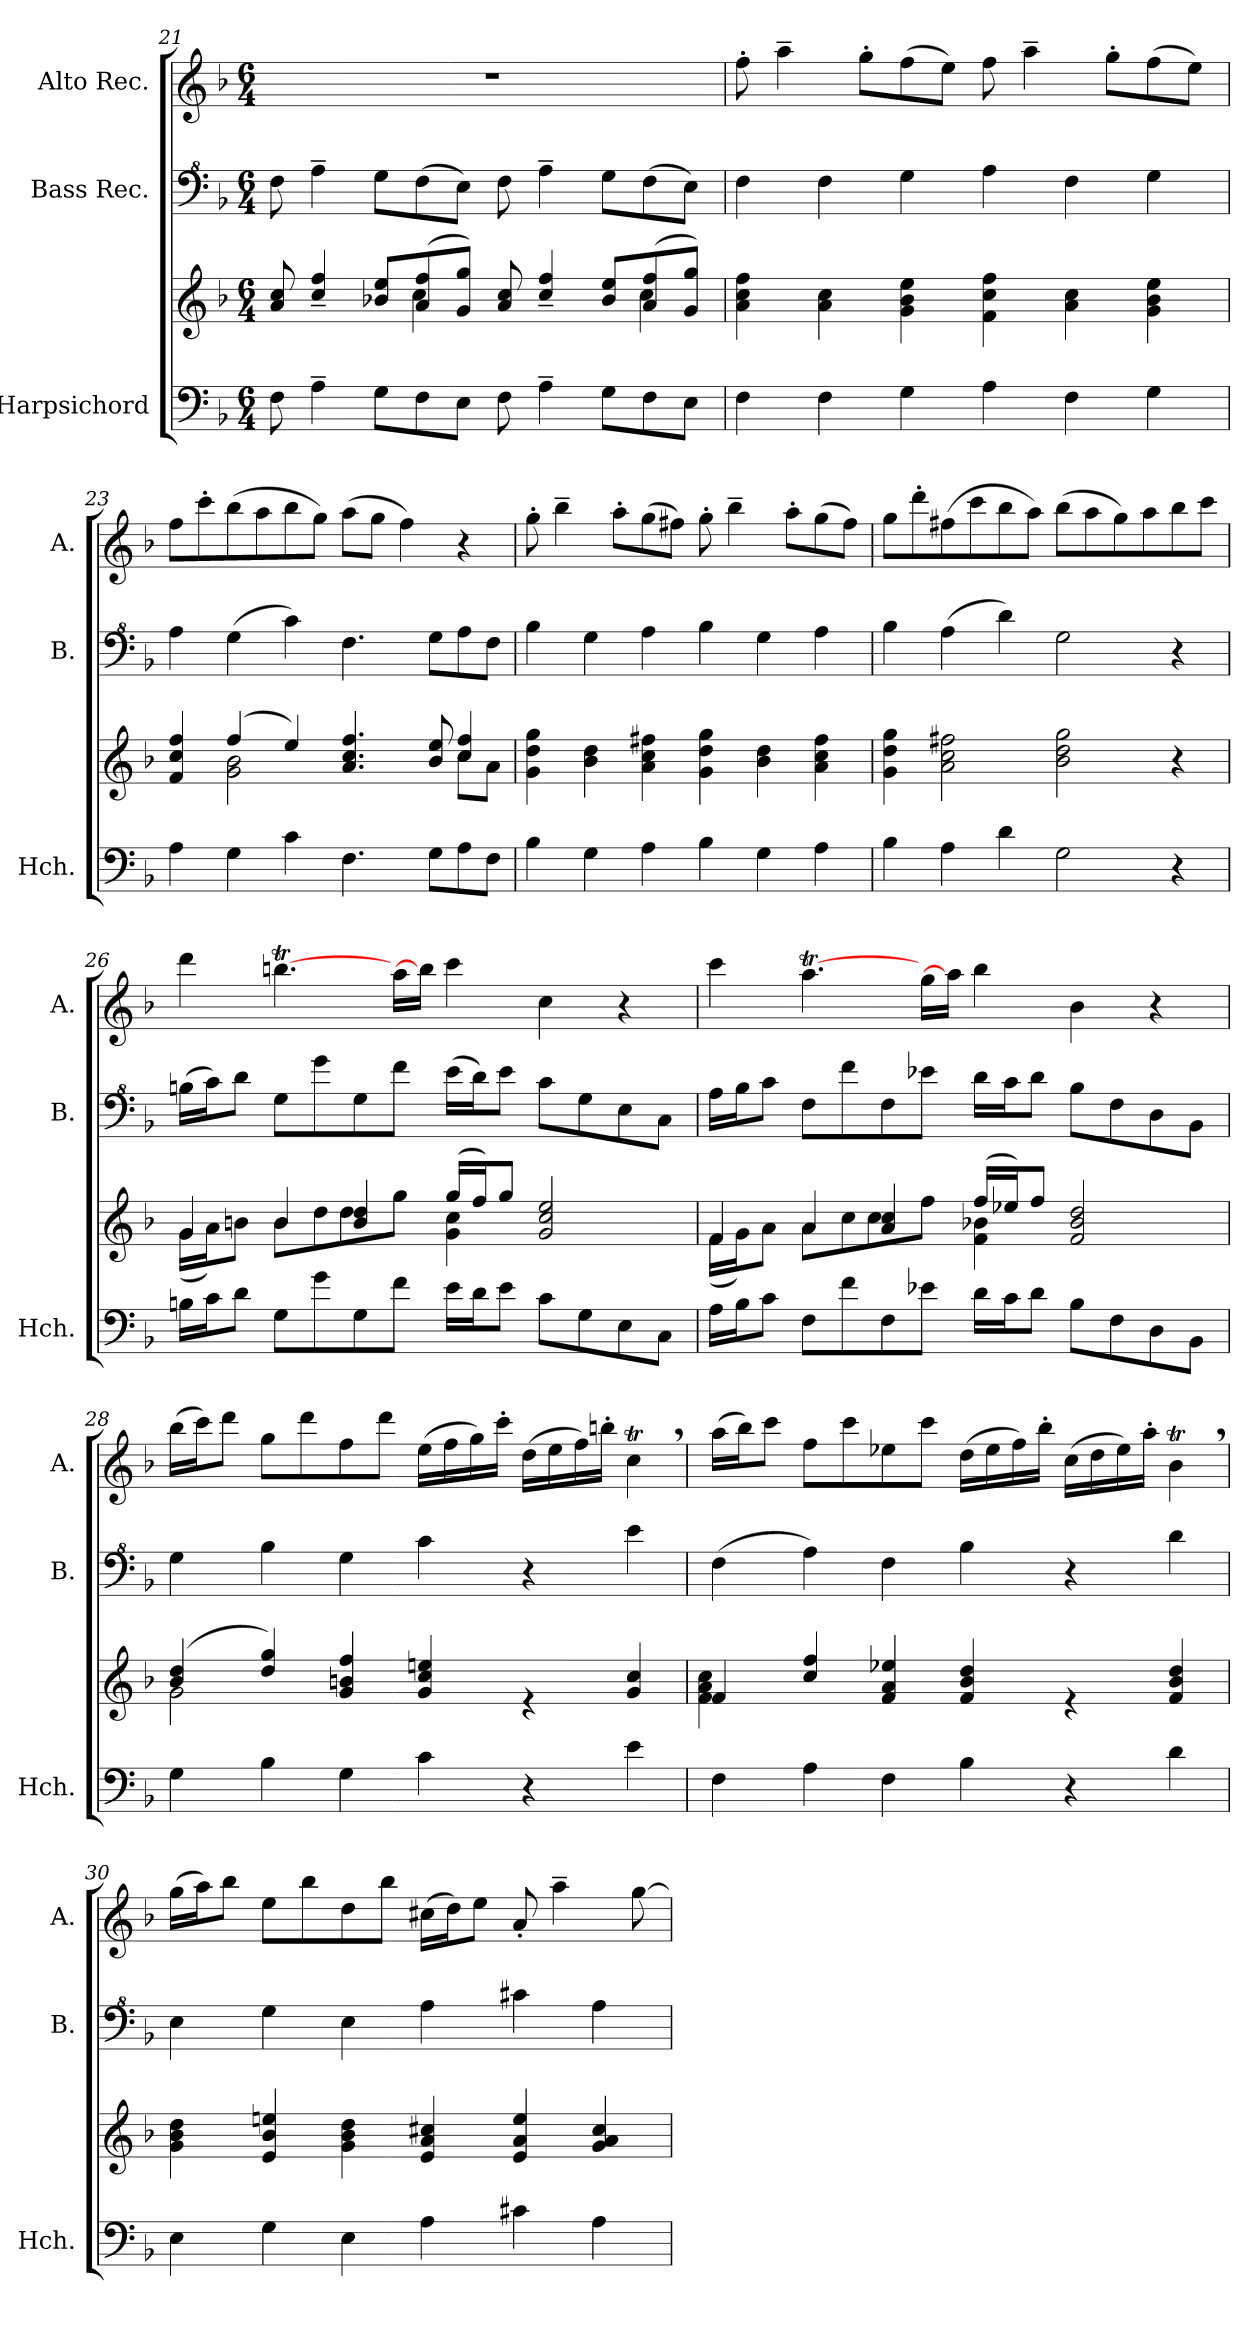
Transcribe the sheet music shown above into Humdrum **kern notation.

**kern	**kern	**kern	**kern
*part3	*part3	*part2	*part1
*staff4	*staff3	*staff2	*staff1
*I"Harpsichord	*	*I"Bass Rec.	*I"Alto Rec.
*I'Hch.	*	*I'B.	*I'A.
*clefF4	*clefG2	*clefF^4	*clefG2
*k[b-]	*k[b-]	*k[b-]	*k[b-]
*M6/4	*M6/4	*M6/4	*M6/4
=21	=21	=21	=21
*	*^	*	*
8F\	8a/ 8cc/	2ryy	8f\	1.r
4A~\	4cc/~ 4ff/~	.	4a~\	.
8G\L	8b-X/ 8ee/L	.	8g\L	.
8F\	(8a/ 8ff/	4cc\	(8f\	.
8E\J	8g/ 8gg/J)	.	8e\J)	.
8F\	8a/ 8cc/	2ryy	8f\	.
4A~\	4cc/~ 4ff/~	.	4a~\	.
8G\L	8b-/ 8ee/L	.	8g\L	.
8F\	(8a/ 8ff/	4cc\	(8f\	.
8E\J	8g/ 8gg/J)	.	8e\J)	.
*	*v	*v	*	*
=22	=22	=22	=22
4F\	4a\ 4cc\ 4ff\	4f\	8ff'\
.	.	.	4aa~\
4F\	4a\ 4cc\	4f\	.
.	.	.	8gg'\L
4G\	4g\ 4b-\ 4ee\	4g\	(8ff\
.	.	.	8ee\J)
4A\	4f\ 4cc\ 4ff\	4a\	8ff\
.	.	.	4aa~\
4F\	4a\ 4cc\	4f\	.
.	.	.	8gg'\L
4G\	4g\ 4b-\ 4ee\	4g\	(8ff\
.	.	.	8ee\J)
=23	=23	=23	=23
*	*^	*	*
4A\	4f/ 4cc/ 4ff/	4ryy	4a\	8ff\L
.	.	.	.	8ccc'\
4G\	(4ff/	2g\ 2b-\	(4g\	(8bb-\
.	.	.	.	8aa\
4c\	4ee/)	.	4cc\)	8bb-\
.	.	.	.	8gg\J)
4.F\	4.a/ 4.cc/ 4.ff/	2ryy	4.f\	(8aa\L
.	.	.	.	8gg\J
.	.	.	.	4ff\)
8G\L	8b-/ 8ee/	.	8g\L	.
8A\	4cc/ 4ff/	8cc\L	8a\	4r
8F\J	.	8a\J	8f\J	.
*	*v	*v	*	*
=24	=24	=24	=24
4B-\	4g\ 4dd\ 4gg\	4b-\	8gg'\
.	.	.	4bb-~\
4G\	4b-\ 4dd\	4g\	.
.	.	.	8aa'\L
4A\	4a\ 4cc\ 4ff#X\	4a\	(8gg\
.	.	.	8ff#X\J)
4B-\	4g\ 4dd\ 4gg\	4b-\	8gg'\
.	.	.	4bb-~\
4G\	4b-\ 4dd\	4g\	.
.	.	.	8aa'\L
4A\	4a\ 4cc\ 4ff#\	4a\	(8gg\
.	.	.	8ff#\J)
!!LO:LB:g=z
=25	=25	=25	=25
4B-\	4g\ 4dd\ 4gg\	4b-\	8gg\L
.	.	.	8ddd'\
4A\	2a\ 2cc\ 2ff#X\	(4a\	(8ff#X\
.	.	.	8ccc\
4d\	.	4dd\)	8bb-\
.	.	.	8aa\J)
2G\	2b-\ 2dd\ 2gg\	2g\	(8bb-\L
.	.	.	8aa\
.	.	.	8gg\)
.	.	.	8aa\
4r	4r	4r	8bb-\
.	.	.	8ccc\J
=26	=26	=26	=26
*	*^	*	*
16Bn\LL	4g/	(16g\LL	(16bn\LL	4ddd\
16c\J	.	16a\J)	16cc\J)	.
8d\J	.	8bn\J	8dd\J	.
8G\L	4b/	8b\L	8g\L	[4.bbnt\
8g\	.	8dd\	8gg\	.
8G\	4b/ 4dd/	8dd\	8g\	.
8f\J	.	8gg\J	8ff\J	16aa\LL
.	.	.	.	16bb\JJ]
16e\LL	(16gg/LL	4g\ 4cc\	(16ee\LL	4ccc\
16d\J	16ff/J)	.	16dd\J)	.
8e\J	8gg/J	.	8ee\J	.
8c\L	2g/ 2cc/ 2ee/	2ryy	8cc\L	4cc\
8G\	.	.	8g\	.
8E\	.	.	8e\	4r
8C\J	.	.	8c\J	.
=27	=27	=27	=27	=27
16A\LL	4f/	(16f\LL	16a\LL	4ccc\
16B-\J	.	16g\J)	16b-\J	.
8c\J	.	8a\J	8cc\J	.
8F\L	4a/	8a\L	8f\L	[4.aat\
8f\	.	8cc\	8ff\	.
8F\	4a/ 4cc/	8cc\	8f\	.
8e-X\J	.	8ff\J	8ee-X\J	16gg\LL
.	.	.	.	16aa\JJ]
16d\LL	(16ff/LL	4f\ 4b-X\	16dd\LL	4bb-\
16c\J	16ee-X/J)	.	16cc\J	.
8d\J	8ff/J	.	8dd\J	.
8B-\L	2f/ 2b-/ 2dd/	2ryy	8b-\L	4b-\
8F\	.	.	8f\	.
8D\	.	.	8d\	4r
8BB-\J	.	.	8B-\J	.
=28	=28	=28	=28	=28
4G\	(4b-/ 4dd/	2g\	4g\	(16bb-\LL
.	.	.	.	16ccc\J)
.	.	.	.	8ddd\J
4B-\	4dd/ 4gg/)	.	4b-\	8gg\L
.	.	.	.	8ddd\
4G\	4g/ 4bn/ 4ff/	1ryy	4g\	8ff\
.	.	.	.	8ddd\J
4c\	4g/ 4cc/ 4een/	.	4cc\	(16ee\LL
.	.	.	.	16ff\
.	.	.	.	16gg\)
.	.	.	.	16ccc'\JJ
4r	4re	.	4r	(16dd\LL
.	.	.	.	16ee\
.	.	.	.	16ff\)
.	.	.	.	16bbn'\JJ
4e\	4g/ 4cc/	.	4ee\	4ccT,\
=29	=29	=29	=29	=29
4F\	4f/	4f\ 4a\ 4cc\	(4f\	(16aa\LL
.	.	.	.	16bb-\J)
.	.	.	.	8ccc\J
4A\	4cc/ 4ff/	1ryy	4a\)	8ff\L
.	.	.	.	8ccc\
4F\	4f/ 4a/ 4ee-X/	.	4f\	8ee-X\
.	.	.	.	8ccc\J
4B-\	4f/ 4b-/ 4dd/	.	4b-\	(16dd\LL
.	.	.	.	16ee-\
.	.	.	.	16ff\)
.	.	.	.	16bb-'\JJ
4r	4re	.	4r	(16cc\LL
.	.	.	.	16dd\
.	.	.	.	16ee-\)
.	.	.	.	16aa'\JJ
4d\	4f/ 4b-/ 4dd/	4ryy	4dd\	4b-T,\
*	*v	*v	*	*
!!LO:PB:g=z
=30	=30	=30	=30
4E\	4g\ 4b-\ 4dd\	4e\	(16gg\LL
.	.	.	16aa\J)
.	.	.	8bb-\J
4G\	4e/ 4b-/ 4een/	4g\	8ee\L
.	.	.	8bb-\
4E\	4g\ 4b-\ 4dd\	4e\	8dd\
.	.	.	8bb-\J
4A\	4e/ 4a/ 4cc#X/	4a\	(16cc#X\LL
.	.	.	16dd\J)
.	.	.	8ee\J
4c#X\	4e/ 4a/ 4ee/	4cc#X\	8a'/
.	.	.	4aa~\
4A\	4g/ 4a/ 4cc#/	4a\	.
.	.	.	[8gg\
=	=	=	=
*-	*-	*-	*-
